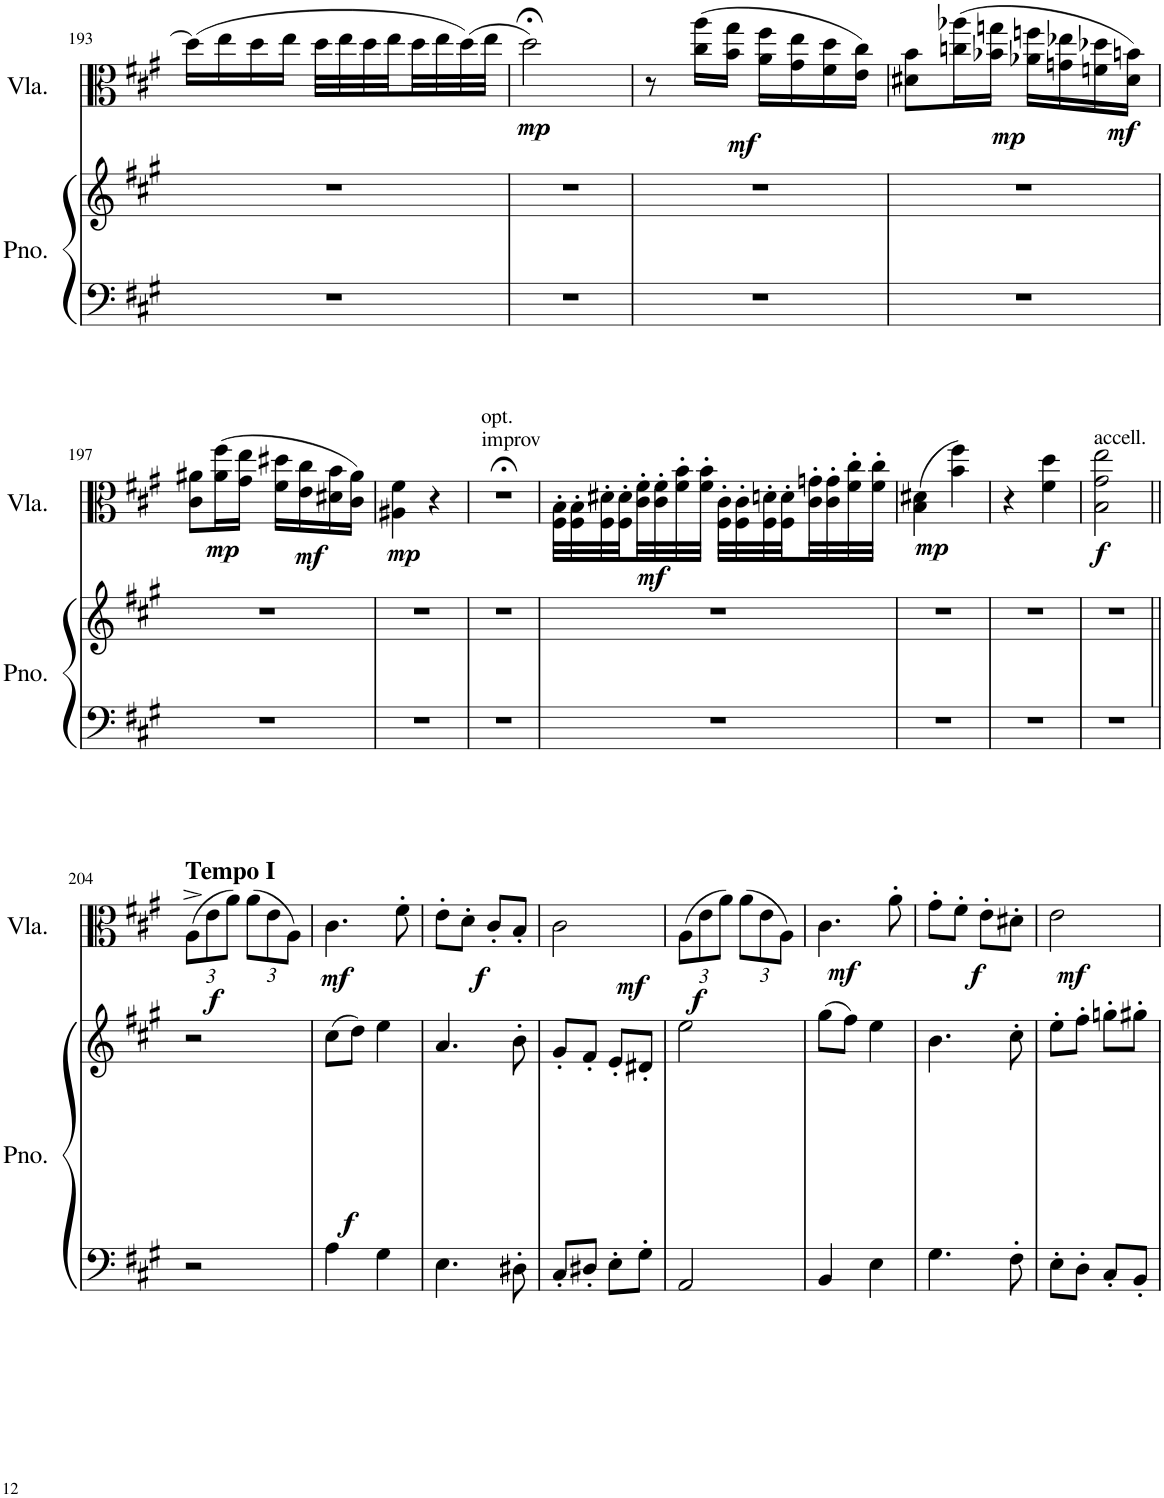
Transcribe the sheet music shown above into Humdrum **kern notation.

**kern	**kern	**dynam	**kern	**dynam
*part2	*part2	*part2	*part1	*part1
*staff3	*staff2	*staff2/3	*staff1	*staff1
*I"Piano	*	*	*I"Viola	*
*I'Pno.	*	*	*I'Vla.	*
!!LO:PB:g=z
*clefF4	*clefG2	*	*clefC3	*
*k[f#c#g#]	*k[f#c#g#]	*	*k[f#c#g#]	*
*M2/4	*M2/4	*	*M2/4	*
=193	=193	=193	=193	=193
2r	2r	.	(16dd\LL]	.
.	.	.	16ee\	.
.	.	.	16dd\	.
.	.	.	16ee\JJ	.
.	.	.	32dd\LLL	.
.	.	.	32ee\	.
.	.	.	32dd\	.
.	.	.	32ee\	.
.	.	.	32dd\	.
.	.	.	32ee\	.
.	.	.	(32dd\)	.
.	.	.	32ee\JJJ	.
=194	=194	=194	=194	=194
!	!	!	!	!LO:DY:b
2r	2r	.	2dd;<\)	mp
=195	=195	=195	=195	=195
2r	2r	.	8r	.
!	!	!	!	!LO:DY:b
.	.	.	(16cc#\ 16aa\LL	mf
.	.	.	16b\ 16gg#\JJ	.
.	.	.	16a\ 16ff#\LL	.
.	.	.	16g#\ 16ee\	.
.	.	.	16f#\ 16dd\	.
.	.	.	16e\ 16cc#\JJ)	.
=196	=196	=196	=196	=196
!	!	!	!	!LO:DY:b
2r	2r	.	8d#X\ 8b\L	mp
!	!	!	!	!LO:DY:b
.	.	.	(16ccn\ 16aa-X\L	mf
.	.	.	16b-X\ 16ggn\JJ	.
.	.	.	16a-X\ 16ffn\LL	.
.	.	.	16gn\ 16ee-X\	.
.	.	.	16fn\ 16dd-X\	.
.	.	.	16d#\ 16bn\JJ)	.
!!LO:LB:g=z
=197	=197	=197	=197	=197
!	!	!	!	!LO:DY:b
2r	2r	.	8c#\ 8a#X\L	mp
!	!	!	!	!LO:DY:b
.	.	.	(16a#\ 16ff#\L	mf
.	.	.	16g#\ 16ee\JJ	.
.	.	.	16f#\ 16dd#X\LL	.
.	.	.	16e\ 16cc#\	.
.	.	.	16d#X\ 16b\	.
.	.	.	16c#\ 16a#\JJ)	.
=198	=198	=198	=198	=198
!	!	!	!	!LO:DY:b
2r	2r	.	4A#X\ 4f#\	mp
.	.	.	4r	.
=199	=199	=199	=199	=199
!	!	!	!LO:TX:a:t=opt.	!
!	!	!	!LO:TX:a:t=improv	!
2r	2r	.	2r;<	.
=200	=200	=200	=200	=200
!	!	!	!	!LO:DY:b
2r	2r	.	32F#\' 32B\'LLL	mf
.	.	.	32F#\' 32B\'	.
.	.	.	32F#\' 32d#X\'	.
.	.	.	32F#\' 32d#\'	.
.	.	.	32c#\' 32f#\'	.
.	.	.	32c#\' 32f#\'	.
.	.	.	32f#\' 32b\'	.
.	.	.	32f#\' 32b\'JJJ	.
.	.	.	32F#\' 32c#\'LLL	.
.	.	.	32F#\' 32c#\'	.
.	.	.	32F#\' 32dn\'	.
.	.	.	32F#\' 32d\'	.
.	.	.	32c#\' 32gn\'	.
.	.	.	32c#\' 32g\'	.
.	.	.	32f#\' 32cc#\'	.
.	.	.	32f#\' 32cc#\'JJJ	.
=201	=201	=201	=201	=201
!	!	!	!	!LO:DY:b
2r	2r	.	(4B\ 4d#X\	mp
.	.	.	4b\ 4ff#\)	.
=202	=202	=202	=202	=202
2r	2r	.	4r	.
!	!	!	!	!LO:DY:b
.	.	.	4f#\ 4dd\	f
=203	=203	=203	=203	=203
!	!	!	!LO:TX:a:t=accell.	!
2r	2r	.	2B\ 2g#\ 2ee\	.
!!LO:LB:g=z
=204||	=204||	=204||	=204||	=204||
*	*	*	*Xbrackettup	*
!	!	!	!LO:TX:a:B:t=Tempo I	!
!	!	!	!	!LO:DY:b
2r	2r	.	(12A^\L	f
.	.	.	12e\	.
.	.	.	12a\J)	.
.	.	.	(12a\L	.
.	.	.	12e\	.
.	.	.	12A\J)	.
=205	=205	=205	=205	=205
!	!	!LO:DY:b	!	!LO:DY:b
4A\	(8cc#\L	f	4.c#\	mf
.	8dd\J)	.	.	.
4G#\	4ee\	.	.	.
!	!	!	!	!LO:DY:b
.	.	.	8f#'\	f
=206	=206	=206	=206	=206
4.E\	4.a/	.	8e'\L	.
.	.	.	8d'\J	.
.	.	.	8c#'/L	.
8D#X'\	8b'\	.	8B'/J	.
=207	=207	=207	=207	=207
!	!	!	!	!LO:DY:b
8C#'/L	8g#'/L	.	2c#\	mf
8D#X'/J	8f#'/J	.	.	.
8E'\L	8e'/L	.	.	.
8G#'\J	8d#X'/J	.	.	.
=208	=208	=208	=208	=208
!	!	!	!	!LO:DY:b
2AA/	2ee\	.	(12A\L	f
.	.	.	12e\	.
.	.	.	12a\J)	.
.	.	.	(12a\L	.
.	.	.	12e\	.
.	.	.	12A\J)	.
=209	=209	=209	=209	=209
!	!	!	!	!LO:DY:b
4BB/	(8gg#\L	.	4.c#\	mf
.	8ff#\J)	.	.	.
4E\	4ee\	.	.	.
!	!	!	!	!LO:DY:b
.	.	.	8a'\	f
=210	=210	=210	=210	=210
4.G#\	4.b\	.	8g#'\L	.
.	.	.	8f#'\J	.
.	.	.	8e'\L	.
8F#'\	8cc#'\	.	8d#X'\J	.
=211	=211	=211	=211	=211
!	!	!	!	!LO:DY:b
8E'\L	8ee'\L	.	2e\	mf
8D'\J	8ff#'\J	.	.	.
8C#'/L	8ggn'\L	.	.	.
8BB'/J	8gg#X'\J	.	.	.
=	=	=	=	=
*-	*-	*-	*-	*-
